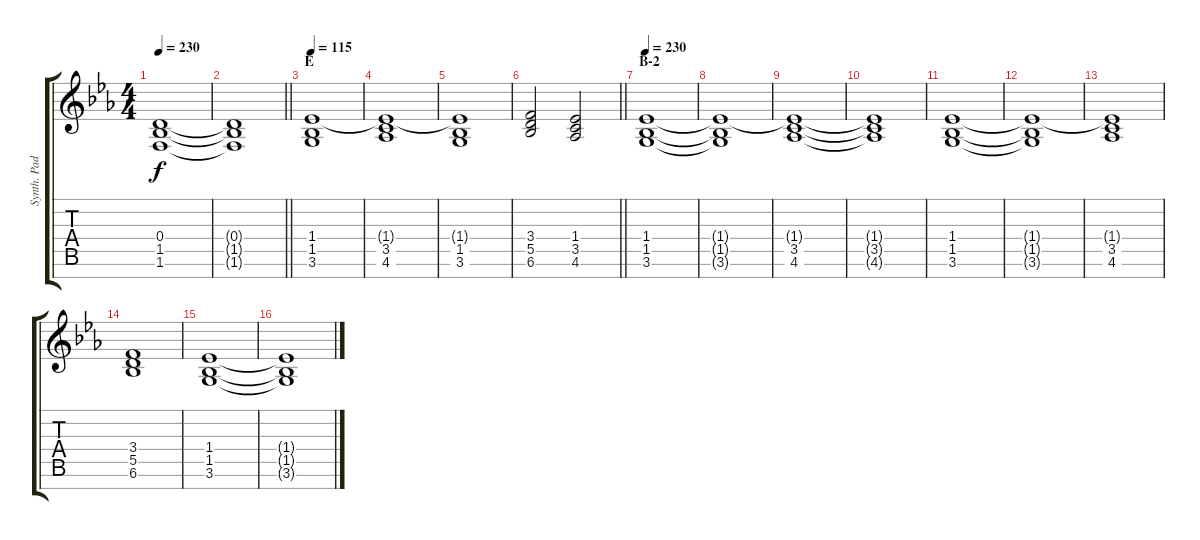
\track ("Synth. Pad" "Synth. Pad") {instrument pad2warm}
\staff {score tabs}
\tuning (E5 B4 G4 D4 A3 E3 B2) {hide}
\ts (4 4)
\tempo 230
\clef g2
\ks eb
(0.4 1.5 1.6).1{dy f} |
\barLineRight lightlight
(0.4{t} 1.5{t} 1.6{t}).1 |
\section ("" "E")
\tempo 115
(1.4 1.5 3.6).1 |
(1.4{t} 3.5 4.6).1 |
(1.4{t} 1.5 3.6).1 |
\barLineRight lightlight
(3.4 5.5 6.6).2 (1.4 3.5 4.6).2 |
\section ("" "B-2")
\tempo 230
(1.4 1.5 3.6).1 |
(1.4{t} 1.5{t} 3.6{t}).1 |
(1.4{t} 3.5 4.6).1 |
(1.4{t} 3.5{t} 4.6{t}).1 |
(1.4 1.5 3.6).1 |
(1.4{t} 1.5{t} 3.6{t}).1 |
(1.4{t} 3.5 4.6).1 |
(3.4 5.5 6.6).1 |
(1.4 1.5 3.6).1 |
(1.4{t} 1.5{t} 3.6{t}).1
